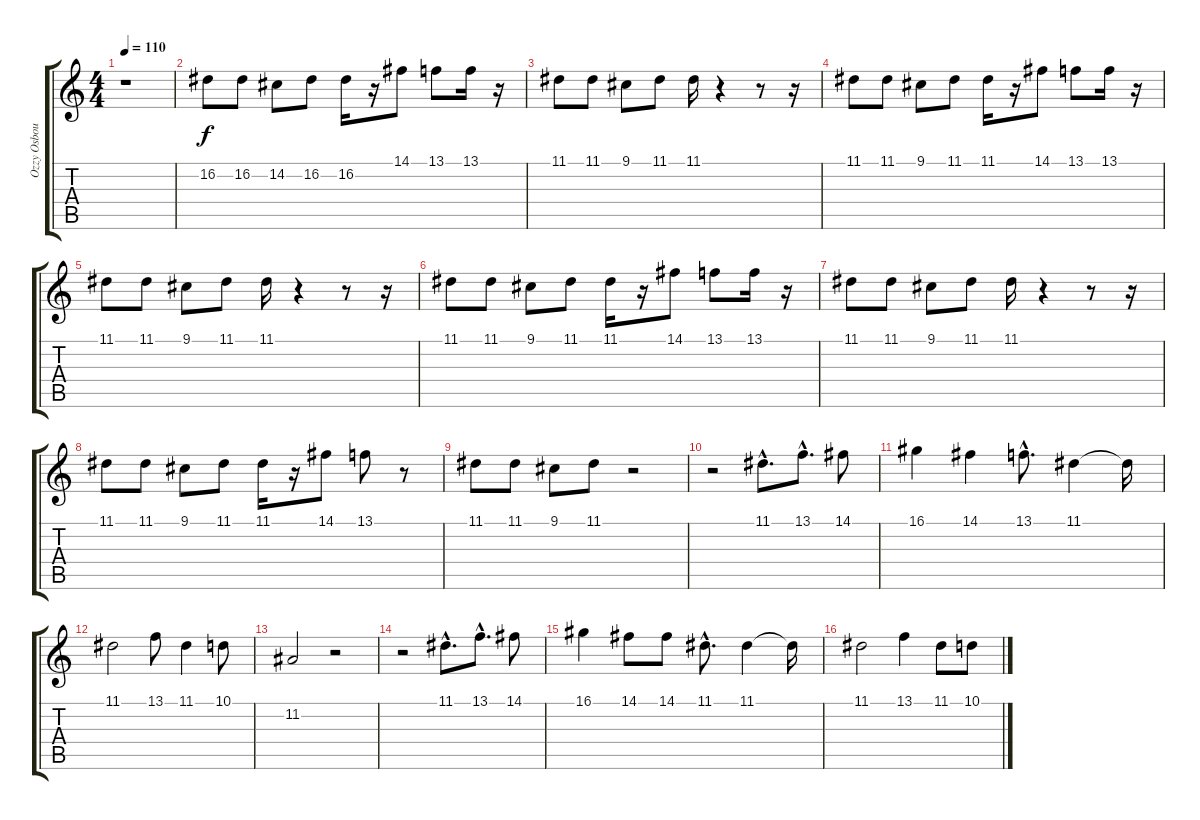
\track ("Ozzy Osbourne (Voice)" "Ozzy Osbou") {instrument lead6voice}
\staff {score tabs}
\tuning (E4 B3 G3 D3 A2 E2) {hide}
\ts (4 4)
\tempo 110
\clef g2
\ks c
r.1{dy f} |
16.2.8 16.2.8 14.2.8 16.2.8 16.2.16 r.16 14.1.8 13.1.8 13.1.16 r.16 |
11.1.8 11.1.8 9.1.8 11.1.8 11.1.16 r.4 r.8 r.16 |
11.1.8 11.1.8 9.1.8 11.1.8 11.1.16 r.16 14.1.8 13.1.8 13.1.16 r.16 |
11.1.8 11.1.8 9.1.8 11.1.8 11.1.16 r.4 r.8 r.16 |
11.1.8 11.1.8 9.1.8 11.1.8 11.1.16 r.16 14.1.8 13.1.8 13.1.16 r.16 |
11.1.8 11.1.8 9.1.8 11.1.8 11.1.16 r.4 r.8 r.16 |
11.1.8 11.1.8 9.1.8 11.1.8 11.1.16 r.16 14.1.8 13.1.8 r.8 |
11.1.8 11.1.8 9.1.8 11.1.8 r.2 |
r.2 11.1{hac}.8{d} 13.1{hac}.8{d} 14.1.8 |
16.1.4 14.1.4 13.1{hac}.8{d} 11.1.4 11.1{t}.16 |
11.1.2 13.1.8 11.1.4 10.1.8 |
11.2.2 r.2 |
r.2 11.1{hac}.8{d} 13.1{hac}.8{d} 14.1.8 |
16.1.4 14.1.8 14.1.8 11.1{hac}.8{d} 11.1.4 11.1{t}.16 |
11.1.2 13.1.4 11.1.8 10.1.8
